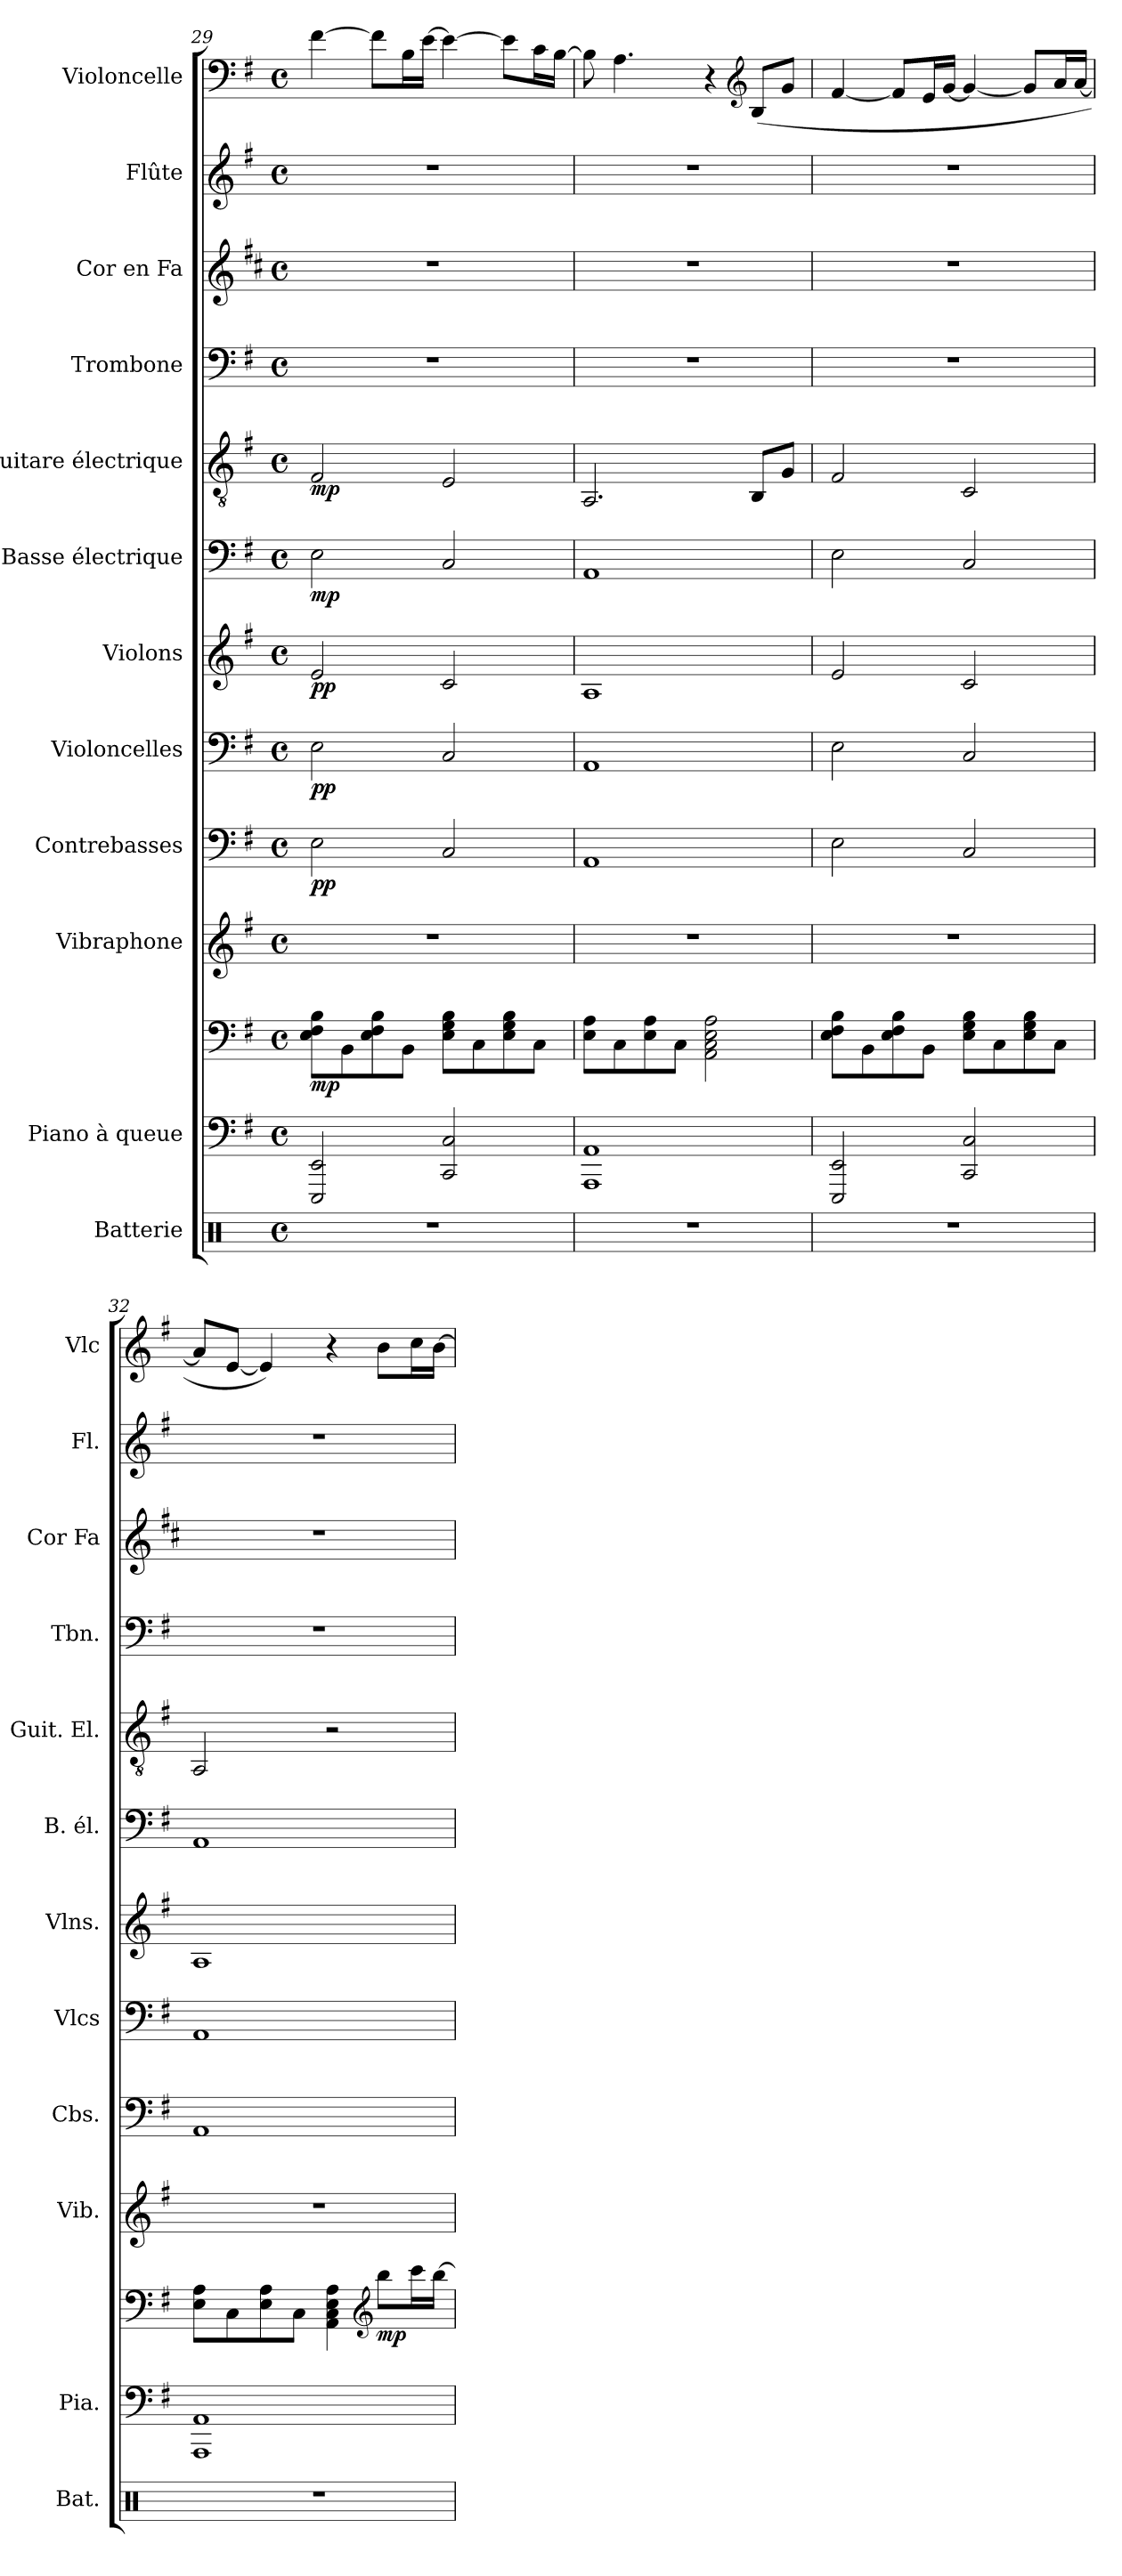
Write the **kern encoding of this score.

**kern	**kern	**kern	**dynam	**kern	**kern	**dynam	**kern	**dynam	**kern	**dynam	**kern	**dynam	**kern	**dynam	**kern	**kern	**kern	**kern
*part12	*part11	*part11	*part11	*part10	*part9	*part9	*part8	*part8	*part7	*part7	*part6	*part6	*part5	*part5	*part4	*part3	*part2	*part1
*staff13	*staff12	*staff11	*staff11/12	*staff10	*staff9	*staff9	*staff8	*staff8	*staff7	*staff7	*staff6	*staff6	*staff5	*staff5	*staff4	*staff3	*staff2	*staff1
*I"Batterie	*I"Piano à queue	*	*	*I"Vibraphone	*I"Contrebasses	*	*I"Violoncelles	*	*I"Violons	*	*I"Basse électrique	*	*I"Guitare électrique	*	*I"Trombone	*I"Cor en Fa	*I"Flûte	*I"Violoncelle
*I'Bat.	*I'Pia.	*	*	*I'Vib.	*I'Cbs.	*	*I'Vlcs	*	*I'Vlns.	*	*I'B. él.	*	*I'Guit. El.	*	*I'Tbn.	*I'Cor Fa	*I'Fl.	*I'Vlc
!!LO:PB:g=z
*clefX	*clefF4	*clefF4	*	*clefG2	*clefF4	*	*clefF4	*	*clefG2	*	*clefF4	*	*clefGv2	*	*clefF4	*clefG2	*clefG2	*clefF4
*	*	*	*	*	*ITrd7c12	*	*	*	*	*	*ITrd7c12	*	*	*	*	*ITrd4c7	*	*
*k[]	*k[f#]	*k[f#]	*	*k[f#]	*k[f#]	*	*k[f#]	*	*k[f#]	*	*k[f#]	*	*k[f#]	*	*k[f#]	*k[f#]	*k[f#]	*k[f#]
*M4/4	*M4/4	*M4/4	*	*M4/4	*M4/4	*	*M4/4	*	*M4/4	*	*M4/4	*	*M4/4	*	*M4/4	*M4/4	*M4/4	*M4/4
*met(c)	*met(c)	*met(c)	*	*met(c)	*met(c)	*	*met(c)	*	*met(c)	*	*met(c)	*	*met(c)	*	*met(c)	*met(c)	*met(c)	*met(c)
=29	=29	=29	=29	=29	=29	=29	=29	=29	=29	=29	=29	=29	=29	=29	=29	=29	=29	=29
!	!	!	!LO:DY:b	!	!	!LO:DY:b	!	!LO:DY:b	!	!LO:DY:b	!	!LO:DY:b	!	!LO:DY:b	!	!	!	!
1r	2EEE/ 2EE/	8E\ 8F#\ 8B\L	mp	1r	2EE\	pp	2E\	pp	2e/	pp	2EE\	mp	2F#/	mp	1r	1r	1r	[4f#\
.	.	8BB\	.	.	.	.	.	.	.	.	.	.	.	.	.	.	.	.
.	.	8E\ 8F#\ 8B\	.	.	.	.	.	.	.	.	.	.	.	.	.	.	.	8f#\L]
.	.	8BB\J	.	.	.	.	.	.	.	.	.	.	.	.	.	.	.	16B\L
.	.	.	.	.	.	.	.	.	.	.	.	.	.	.	.	.	.	[16e\JJ
.	2CC/ 2C/	8E\ 8G\ 8B\L	.	.	2CC/	.	2C/	.	2c/	.	2CC/	.	2E/	.	.	.	.	4e\_
.	.	8C\	.	.	.	.	.	.	.	.	.	.	.	.	.	.	.	.
.	.	8E\ 8G\ 8B\	.	.	.	.	.	.	.	.	.	.	.	.	.	.	.	8e\L]
.	.	8C\J	.	.	.	.	.	.	.	.	.	.	.	.	.	.	.	16c\L
.	.	.	.	.	.	.	.	.	.	.	.	.	.	.	.	.	.	[16B\JJ
=30	=30	=30	=30	=30	=30	=30	=30	=30	=30	=30	=30	=30	=30	=30	=30	=30	=30	=30
1r	1AAA 1AA	8E\ 8A\L	.	1r	1AAA	.	1AA	.	1A	.	1AAA	.	2.AA/	.	1r	1r	1r	8B\]
.	.	8C\	.	.	.	.	.	.	.	.	.	.	.	.	.	.	.	4.A\
.	.	8E\ 8A\	.	.	.	.	.	.	.	.	.	.	.	.	.	.	.	.
.	.	8C\J	.	.	.	.	.	.	.	.	.	.	.	.	.	.	.	.
.	.	2AA\ 2C\ 2E\ 2A\	.	.	.	.	.	.	.	.	.	.	.	.	.	.	.	4r
*	*	*	*	*	*	*	*	*	*	*	*	*	*	*	*	*	*	*clefG2
.	.	.	.	.	.	.	.	.	.	.	.	.	8BB/L	.	.	.	.	(>8B/L
.	.	.	.	.	.	.	.	.	.	.	.	.	8G/J	.	.	.	.	8g/J
=31	=31	=31	=31	=31	=31	=31	=31	=31	=31	=31	=31	=31	=31	=31	=31	=31	=31	=31
1r	2EEE/ 2EE/	8E\ 8F#\ 8B\L	.	1r	2EE\	.	2E\	.	2e/	.	2EE\	.	2F#/	.	1r	1r	1r	[4f#/
.	.	8BB\	.	.	.	.	.	.	.	.	.	.	.	.	.	.	.	.
.	.	8E\ 8F#\ 8B\	.	.	.	.	.	.	.	.	.	.	.	.	.	.	.	8f#/L]
.	.	8BB\J	.	.	.	.	.	.	.	.	.	.	.	.	.	.	.	16e/L
.	.	.	.	.	.	.	.	.	.	.	.	.	.	.	.	.	.	[16g/JJ
.	2CC/ 2C/	8E\ 8G\ 8B\L	.	.	2CC/	.	2C/	.	2c/	.	2CC/	.	2C/	.	.	.	.	4g/_
.	.	8C\	.	.	.	.	.	.	.	.	.	.	.	.	.	.	.	.
.	.	8E\ 8G\ 8B\	.	.	.	.	.	.	.	.	.	.	.	.	.	.	.	8g/L]
.	.	8C\J	.	.	.	.	.	.	.	.	.	.	.	.	.	.	.	16a/L
.	.	.	.	.	.	.	.	.	.	.	.	.	.	.	.	.	.	[16a/JJ
!!LO:PB:g=z
=32	=32	=32	=32	=32	=32	=32	=32	=32	=32	=32	=32	=32	=32	=32	=32	=32	=32	=32
1r	1AAA 1AA	8E\ 8A\L	.	1r	1AAA	.	1AA	.	1A	.	1AAA	.	2AA/	.	1r	1r	1r	8a/L]
.	.	8C\	.	.	.	.	.	.	.	.	.	.	.	.	.	.	.	[8e/J
.	.	8E\ 8A\	.	.	.	.	.	.	.	.	.	.	.	.	.	.	.	4e/])
.	.	8C\J	.	.	.	.	.	.	.	.	.	.	.	.	.	.	.	.
.	.	4AA\ 4C\ 4E\ 4A\	.	.	.	.	.	.	.	.	.	.	2r	.	.	.	.	4r
*	*	*clefG2	*	*	*	*	*	*	*	*	*	*	*	*	*	*	*	*
!	!	!	!LO:DY:b	!	!	!	!	!	!	!	!	!	!	!	!	!	!	!
.	.	8bb\L	mp	.	.	.	.	.	.	.	.	.	.	.	.	.	.	8b\L
.	.	16ccc\L	.	.	.	.	.	.	.	.	.	.	.	.	.	.	.	16cc\L
.	.	[16bb\JJ	.	.	.	.	.	.	.	.	.	.	.	.	.	.	.	[16b\JJ
=	=	=	=	=	=	=	=	=	=	=	=	=	=	=	=	=	=	=
*-	*-	*-	*-	*-	*-	*-	*-	*-	*-	*-	*-	*-	*-	*-	*-	*-	*-	*-
